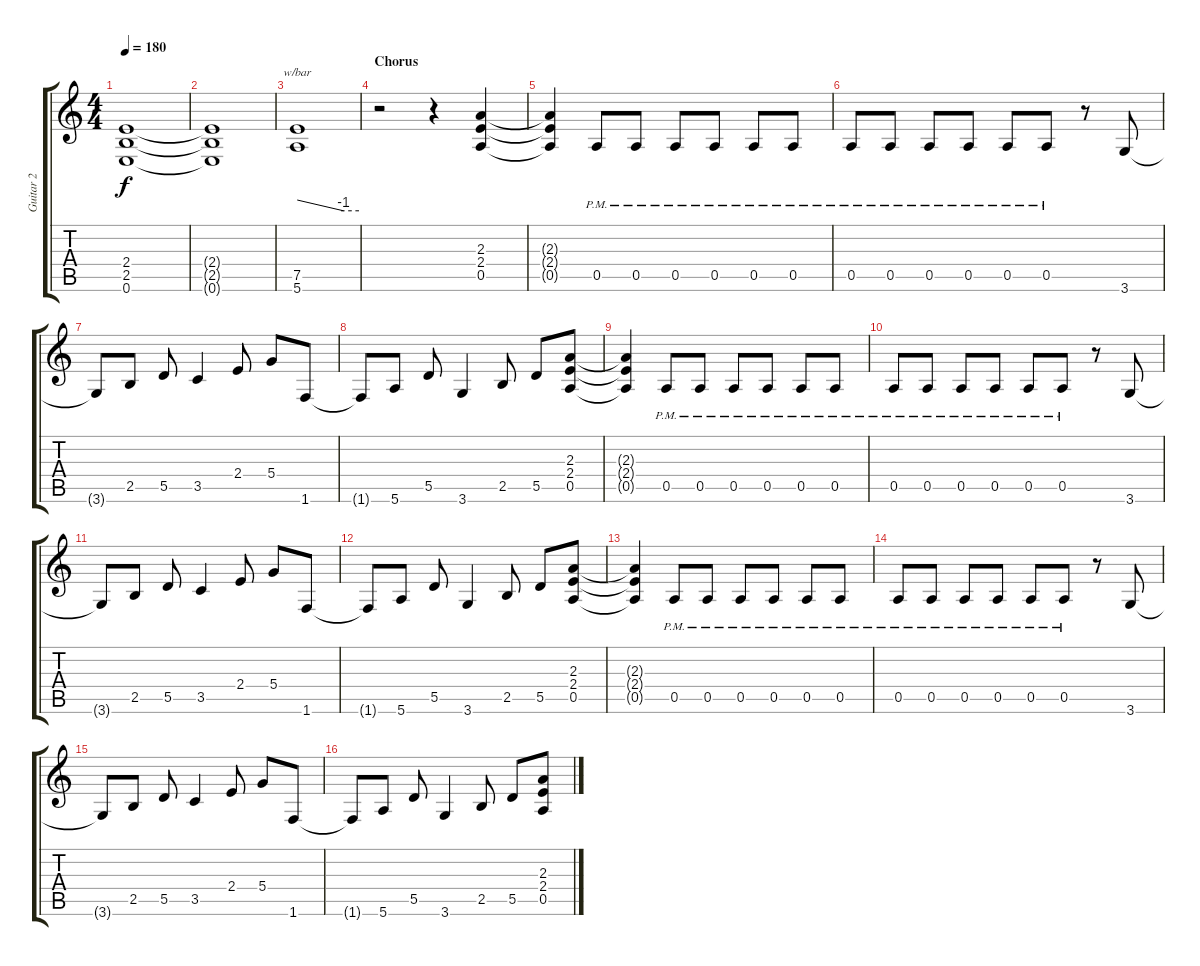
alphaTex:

\track ("Guitar 2" "Guitar 2") {instrument distortionguitar}
\staff {score tabs}
\tuning (E4 B3 G3 D3 A2 E2) {hide}
\ts (4 4)
\tempo 180
\clef g2
\ks c
(2.4 2.5 0.6).1{dy f} |
(2.4{t} 2.5{t} 0.6{t}).1 |
(7.5 5.6).1{tbe (custom default 0 0 45 -4 60 -4)} |
\section ("" "Chorus")
r.2 r.4 (2.3 2.4 0.5).4 |
(2.3{t} 2.4{t} 0.5{t}).4 0.5{pm}.8 0.5{pm}.8 0.5{pm}.8 0.5{pm}.8 0.5{pm}.8 0.5{pm}.8 |
0.5{pm}.8 0.5{pm}.8 0.5{pm}.8 0.5{pm}.8 0.5{pm}.8 0.5{pm}.8 r.8 3.6.8 |
3.6{t}.8 2.5.8 5.5.8 3.5.4 2.4.8 5.4.8 1.6.8 |
1.6{t}.8 5.6.8 5.5.8 3.6.4 2.5.8 5.5.8 (2.3 2.4 0.5).8 |
(2.3{t} 2.4{t} 0.5{t}).4 0.5{pm}.8 0.5{pm}.8 0.5{pm}.8 0.5{pm}.8 0.5{pm}.8 0.5{pm}.8 |
0.5{pm}.8 0.5{pm}.8 0.5{pm}.8 0.5{pm}.8 0.5{pm}.8 0.5{pm}.8 r.8 3.6.8 |
3.6{t}.8 2.5.8 5.5.8 3.5.4 2.4.8 5.4.8 1.6.8 |
1.6{t}.8 5.6.8 5.5.8 3.6.4 2.5.8 5.5.8 (2.3 2.4 0.5).8 |
(2.3{t} 2.4{t} 0.5{t}).4 0.5{pm}.8 0.5{pm}.8 0.5{pm}.8 0.5{pm}.8 0.5{pm}.8 0.5{pm}.8 |
0.5{pm}.8 0.5{pm}.8 0.5{pm}.8 0.5{pm}.8 0.5{pm}.8 0.5{pm}.8 r.8 3.6.8 |
3.6{t}.8 2.5.8 5.5.8 3.5.4 2.4.8 5.4.8 1.6.8 |
1.6{t}.8 5.6.8 5.5.8 3.6.4 2.5.8 5.5.8 (2.3 2.4 0.5).8
